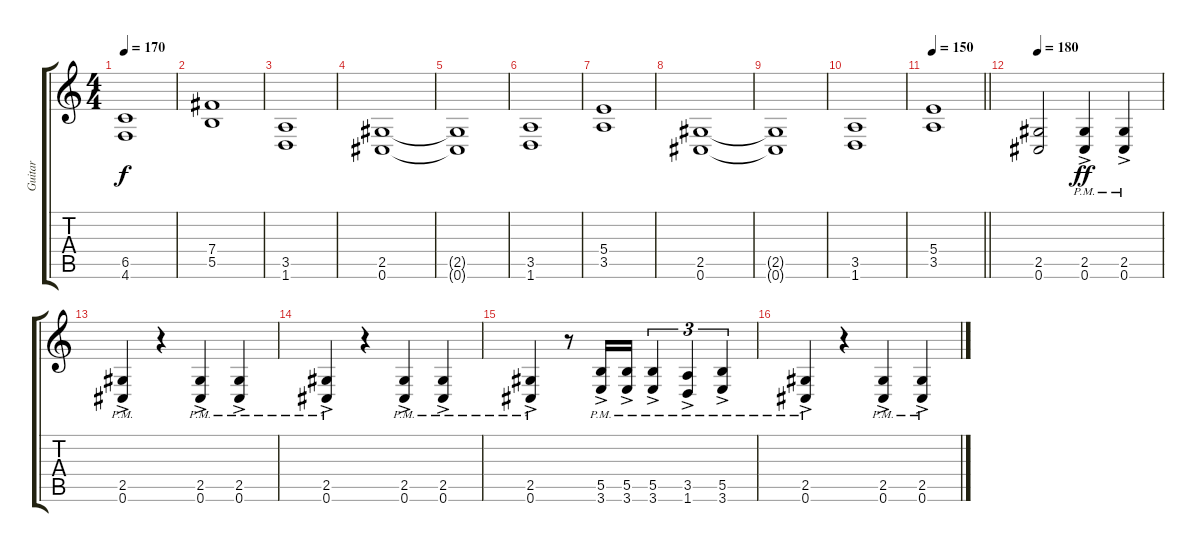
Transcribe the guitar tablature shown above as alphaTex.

\track ("Guitar" "Guitar") {instrument distortionguitar}
\staff {score tabs}
\tuning (Db4 Ab3 E3 B2 Gb2 Db2) {hide}
\ts (4 4)
\tempo 170
\clef g2
\ks c
(6.5{t} 4.6{t}).1{dy f} |
(7.4 5.5).1 |
(3.5 1.6).1 |
(2.5 0.6).1 |
(2.5{t} 0.6{t}).1 |
(3.5 1.6).1 |
(5.4 3.5).1 |
(2.5 0.6).1 |
(2.5{t} 0.6{t}).1 |
(3.5 1.6).1 |
\tempo 150
\barLineRight lightlight
(5.4 3.5).1 |
\section ("" "")
\tempo 180
(2.5 0.6).2 (2.5{ac pm} 0.6{ac pm}).4{dy ff} (2.5{ac pm} 0.6{ac pm}).4 |
(2.5{ac pm} 0.6{ac pm}).4 r.4 (2.5{ac pm} 0.6{ac pm}).4 (2.5{ac pm} 0.6{ac pm}).4 |
(2.5{ac pm} 0.6{ac pm}).4 r.4 (2.5{ac pm} 0.6{ac pm}).4 (2.5{ac pm} 0.6{ac pm}).4 |
(2.5{ac pm} 0.6{ac pm}).4 r.8 (5.5{ac pm} 3.6{ac pm}).16 (5.5{ac pm} 3.6{ac pm}).16 (5.5{ac pm} 3.6{ac pm}).4{tu (3 2)} (3.5{ac pm} 1.6{ac pm}).4{tu (3 2)} (5.5{ac pm} 3.6{ac pm}).4{tu (3 2)} |
(2.5{ac pm} 0.6{ac pm}).4 r.4 (2.5{ac pm} 0.6{ac pm}).4 (2.5{ac pm} 0.6{ac pm}).4
